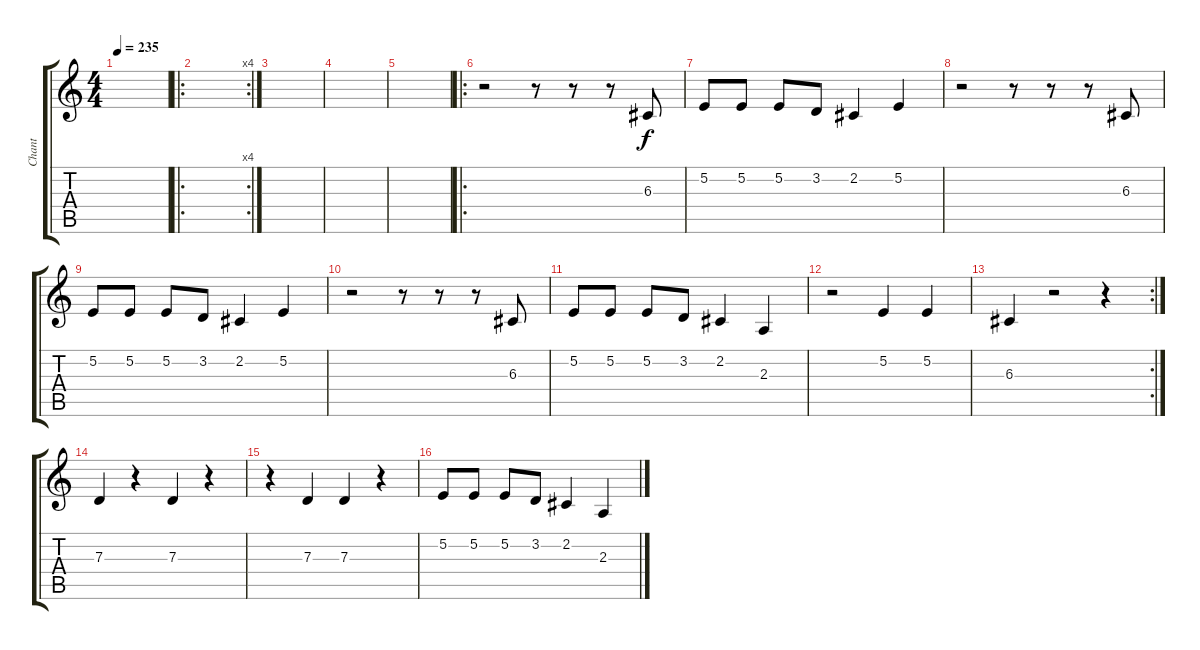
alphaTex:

\track ("Chant" "Chant") {instrument altosax}
\staff {score tabs}
\tuning (E4 B3 G3 D3 A2 E2) {hide}
\ts (4 4)
\tempo 235
\clef g2
\ks c
|
\ro
\rc 4
|
|
|
|
\ro
r.2 r.8 r.8 r.8 6.3.8 |
5.2.8 5.2.8 5.2.8 3.2.8 2.2.4 5.2.4 |
r.2 r.8 r.8 r.8 6.3.8 |
5.2.8 5.2.8 5.2.8 3.2.8 2.2.4 5.2.4 |
r.2 r.8 r.8 r.8 6.3.8 |
5.2.8 5.2.8 5.2.8 3.2.8 2.2.4 2.3.4 |
r.2 5.2.4 5.2.4 |
\rc 2
6.3.4 r.2 r.4 |
7.3.4 r.4 7.3.4 r.4 |
r.4 7.3.4 7.3.4 r.4 |
5.2.8 5.2.8 5.2.8 3.2.8 2.2.4 2.3.4
